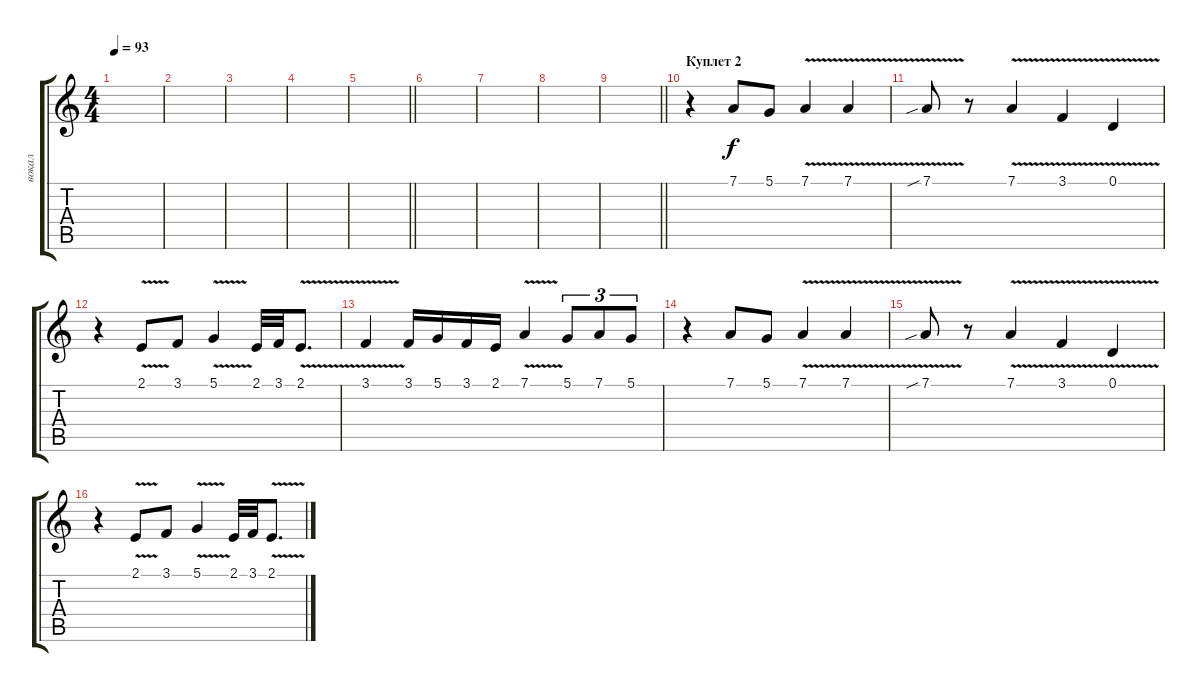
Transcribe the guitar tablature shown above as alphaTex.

\track ("вокал" "вокал") {instrument flute}
\staff {score tabs}
\tuning (D4 A3 F3 C3 G2 D2) {hide}
\ts (4 4)
\tempo 93
\clef g2
\ks c
|
|
|
|
\barLineRight lightlight
|
|
|
|
\barLineRight lightlight
|
\section ("" "Куплет 2 ")
r.4 7.1.8 5.1.8 7.1{v}.4 7.1{v}.4 |
7.1{v sib}.8 r.8 7.1{v}.4 3.1{v}.4 0.1{v}.4 |
r.4 2.1{v}.8 3.1.8 5.1{v}.4 2.1.32 3.1.32 2.1{v}.8{d} |
3.1{v}.4 3.1.16 5.1.16 3.1.16 2.1.16 7.1{v}.4 5.1.8{tu (3 2)} 7.1.8{tu (3 2)} 5.1.8{tu (3 2)} |
r.4 7.1.8 5.1.8 7.1{v}.4 7.1{v}.4 |
7.1{v sib}.8 r.8 7.1{v}.4 3.1{v}.4 0.1{v}.4 |
r.4 2.1{v}.8 3.1.8 5.1{v}.4 2.1.32 3.1.32 2.1{v}.8{d}
